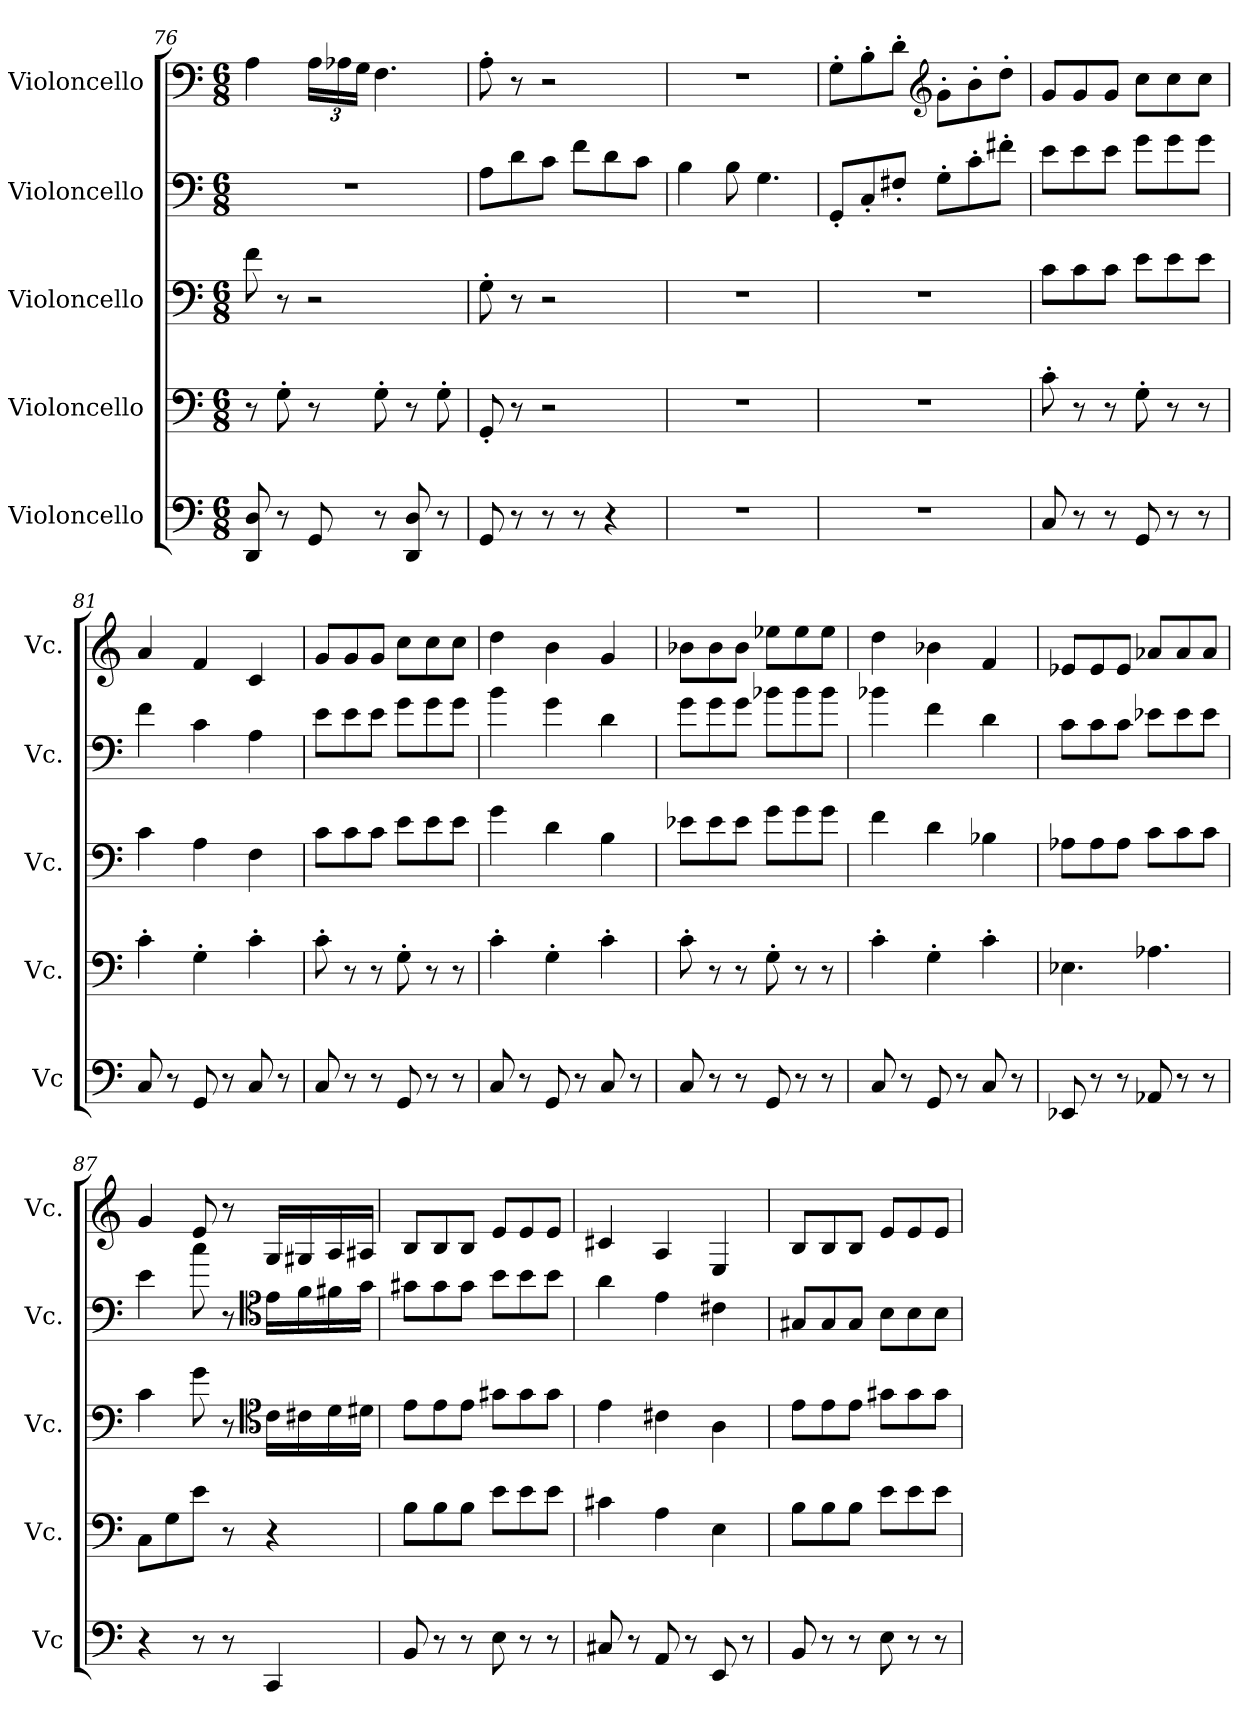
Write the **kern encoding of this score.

**kern	**kern	**kern	**kern	**kern
*part5	*part4	*part3	*part2	*part1
*staff5	*staff4	*staff3	*staff2	*staff1
*I"Violoncello	*I"Violoncello	*I"Violoncello	*I"Violoncello	*I"Violoncello
*I'Vc	*I'Vc.	*I'Vc.	*I'Vc.	*I'Vc.
*clefF4	*clefF4	*clefF4	*clefF4	*clefF4
*k[]	*k[]	*k[]	*k[]	*k[]
*M6/8	*M6/8	*M6/8	*M6/8	*M6/8
=76	=76	=76	=76	=76
8DD/ 8D/	8r	8f\	2.r	4A\
8r	8G'\	8r	.	.
*	*	*	*	*Xbrackettup
8GG/	8r	2r	.	24A\LL
.	.	.	.	24A-X\
.	.	.	.	24G\JJ
8r	8G'\	.	.	4.F\
8DD/ 8D/	8r	.	.	.
8r	8G'\	.	.	.
!!LO:LB:g=z
=77	=77	=77	=77	=77
8GG/	8GG'/	8G'\	8A\L	8A'\
8r	8r	8r	8d\	8r
8r	2r	2r	8c\J	2r
8r	.	.	8f\L	.
4r	.	.	8d\	.
.	.	.	8c\J	.
=78	=78	=78	=78	=78
2.r	2.r	2.r	4B\	2.r
.	.	.	8B\	.
.	.	.	4.G\	.
=79	=79	=79	=79	=79
2.r	2.r	2.r	8GG'/L	8G'\L
.	.	.	8C'/	8B'\
.	.	.	8F#X'/J	8d'\J
*	*	*	*	*clefG2
.	.	.	8G'\L	8g'\L
.	.	.	8c'\	8b'\
.	.	.	8f#X'\J	8dd'\J
=80	=80	=80	=80	=80
8C/	8c'\	8c\L	8e\L	8g/L
8r	8r	8c\	8e\	8g/
8r	8r	8c\J	8e\J	8g/J
8GG/	8G'\	8e\L	8g\L	8cc\L
8r	8r	8e\	8g\	8cc\
8r	8r	8e\J	8g\J	8cc\J
=81	=81	=81	=81	=81
8C/	4c'\	4c\	4f\	4a/
8r	.	.	.	.
8GG/	4G'\	4A\	4c\	4f/
8r	.	.	.	.
8C/	4c'\	4F\	4A\	4c/
8r	.	.	.	.
!!LO:PB:g=z
=82	=82	=82	=82	=82
8C/	8c'\	8c\L	8e\L	8g/L
8r	8r	8c\	8e\	8g/
8r	8r	8c\J	8e\J	8g/J
8GG/	8G'\	8e\L	8g\L	8cc\L
8r	8r	8e\	8g\	8cc\
8r	8r	8e\J	8g\J	8cc\J
=83	=83	=83	=83	=83
8C/	4c'\	4g\	4b\	4dd\
8r	.	.	.	.
8GG/	4G'\	4d\	4g\	4b\
8r	.	.	.	.
8C/	4c'\	4B\	4d\	4g/
8r	.	.	.	.
=84	=84	=84	=84	=84
8C/	8c'\	8e-X\L	8g\L	8b-X\L
8r	8r	8e-\	8g\	8b-\
8r	8r	8e-\J	8g\J	8b-\J
8GG/	8G'\	8g\L	8b-X\L	8ee-X\L
8r	8r	8g\	8b-\	8ee-\
8r	8r	8g\J	8b-\J	8ee-\J
=85	=85	=85	=85	=85
8C/	4c'\	4f\	4b-X\	4dd\
8r	.	.	.	.
8GG/	4G'\	4d\	4f\	4b-X\
8r	.	.	.	.
8C/	4c'\	4B-X\	4d\	4f/
8r	.	.	.	.
=86	=86	=86	=86	=86
8EE-X/	4.E-X\	8A-X\L	8c\L	8e-X/L
8r	.	8A-\	8c\	8e-/
8r	.	8A-\J	8c\J	8e-/J
8AA-X/	4.A-X\	8c\L	8e-X\L	8a-X/L
8r	.	8c\	8e-\	8a-/
8r	.	8c\J	8e-\J	8a-/J
!!LO:LB:g=z
=87	=87	=87	=87	=87
4r	8C\L	4c\	4e\	4g/
.	8G\	.	.	.
8r	8e\J	8g\	8cc\	8e/
8r	8r	8r	8r	8r
*	*	*clefC4	*clefC4	*
4CC/	4r	16c\LL	16e\LL	16G/LL
.	.	16c#X\	16f\	16G#X/
.	.	16d\	16f#X\	16A/
.	.	16d#X\JJ	16g\JJ	16A#X/JJ
=88	=88	=88	=88	=88
8BB/	8B\L	8e\L	8g#X\L	8B/L
8r	8B\	8e\	8g#\	8B/
8r	8B\J	8e\J	8g#\J	8B/J
8E\	8e\L	8g#X\L	8b\L	8e/L
8r	8e\	8g#\	8b\	8e/
8r	8e\J	8g#\J	8b\J	8e/J
=89	=89	=89	=89	=89
8C#X/	4c#X\	4e\	4a\	4c#X/
8r	.	.	.	.
8AA/	4A\	4c#X\	4e\	4A/
8r	.	.	.	.
8EE/	4E\	4A\	4c#X\	4E/
8r	.	.	.	.
=90	=90	=90	=90	=90
8BB/	8B\L	8e\L	8G#X/L	8B/L
8r	8B\	8e\	8G#/	8B/
8r	8B\J	8e\J	8G#/J	8B/J
8E\	8e\L	8g#X\L	8B\L	8e/L
8r	8e\	8g#\	8B\	8e/
8r	8e\J	8g#\J	8B\J	8e/J
=	=	=	=	=
*-	*-	*-	*-	*-
